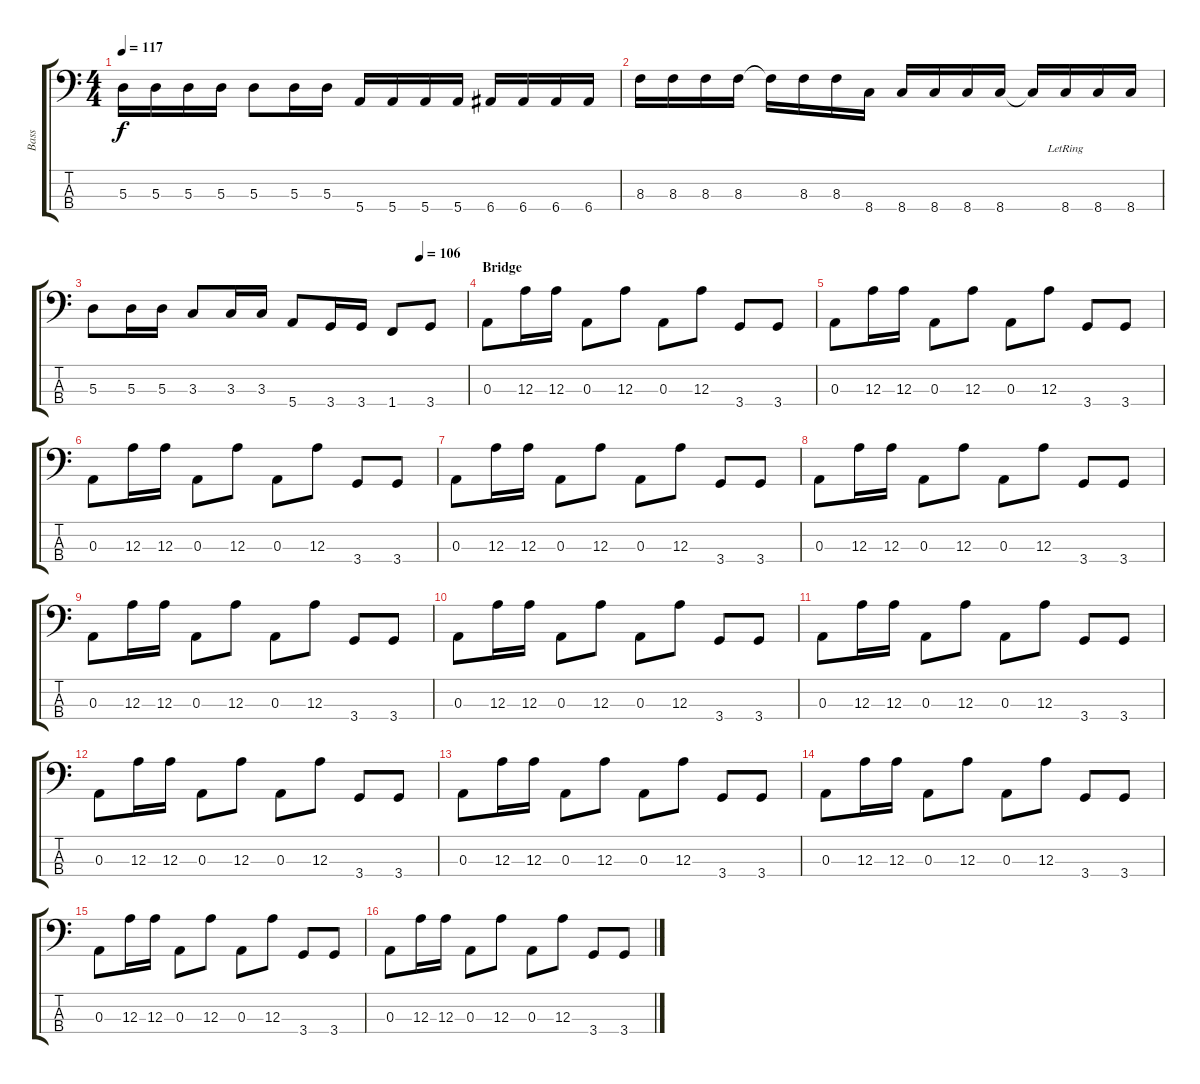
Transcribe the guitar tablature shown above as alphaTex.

\track ("Bass" "Bass") {instrument electricbasspick}
\staff {score tabs}
\tuning (G2 D2 A1 E1) {hide}
\ts (4 4)
\tempo 117
\clef f4
\ks c
5.3.16{dy f} 5.3.16 5.3.16 5.3.16 5.3.8 5.3.16 5.3.16 5.4.16 5.4.16 5.4.16 5.4.16 6.4.16 6.4.16 6.4.16 6.4.16 |
8.3.16 8.3.16 8.3.16 8.3.16 8.3{t}.16 8.3.16 8.3.16 8.4.16 8.4.16 8.4.16 8.4.16 8.4.16 8.4{t}.16 8.4{lr}.16 8.4.16 8.4.16 |
\tempo (106 0.875)
5.3.8 5.3.16 5.3.16 3.3.8 3.3.16 3.3.16 5.4.8 3.4.16 3.4.16 1.4.8 3.4.8 |
\section ("" "Bridge")
0.3.8 12.3.16 12.3.16 0.3.8 12.3.8 0.3.8 12.3.8 3.4.8 3.4.8 |
0.3.8 12.3.16 12.3.16 0.3.8 12.3.8 0.3.8 12.3.8 3.4.8 3.4.8 |
0.3.8 12.3.16 12.3.16 0.3.8 12.3.8 0.3.8 12.3.8 3.4.8 3.4.8 |
0.3.8 12.3.16 12.3.16 0.3.8 12.3.8 0.3.8 12.3.8 3.4.8 3.4.8 |
0.3.8 12.3.16 12.3.16 0.3.8 12.3.8 0.3.8 12.3.8 3.4.8 3.4.8 |
0.3.8 12.3.16 12.3.16 0.3.8 12.3.8 0.3.8 12.3.8 3.4.8 3.4.8 |
0.3.8 12.3.16 12.3.16 0.3.8 12.3.8 0.3.8 12.3.8 3.4.8 3.4.8 |
0.3.8 12.3.16 12.3.16 0.3.8 12.3.8 0.3.8 12.3.8 3.4.8 3.4.8 |
0.3.8 12.3.16 12.3.16 0.3.8 12.3.8 0.3.8 12.3.8 3.4.8 3.4.8 |
0.3.8 12.3.16 12.3.16 0.3.8 12.3.8 0.3.8 12.3.8 3.4.8 3.4.8 |
0.3.8 12.3.16 12.3.16 0.3.8 12.3.8 0.3.8 12.3.8 3.4.8 3.4.8 |
0.3.8 12.3.16 12.3.16 0.3.8 12.3.8 0.3.8 12.3.8 3.4.8 3.4.8 |
0.3.8 12.3.16 12.3.16 0.3.8 12.3.8 0.3.8 12.3.8 3.4.8 3.4.8
